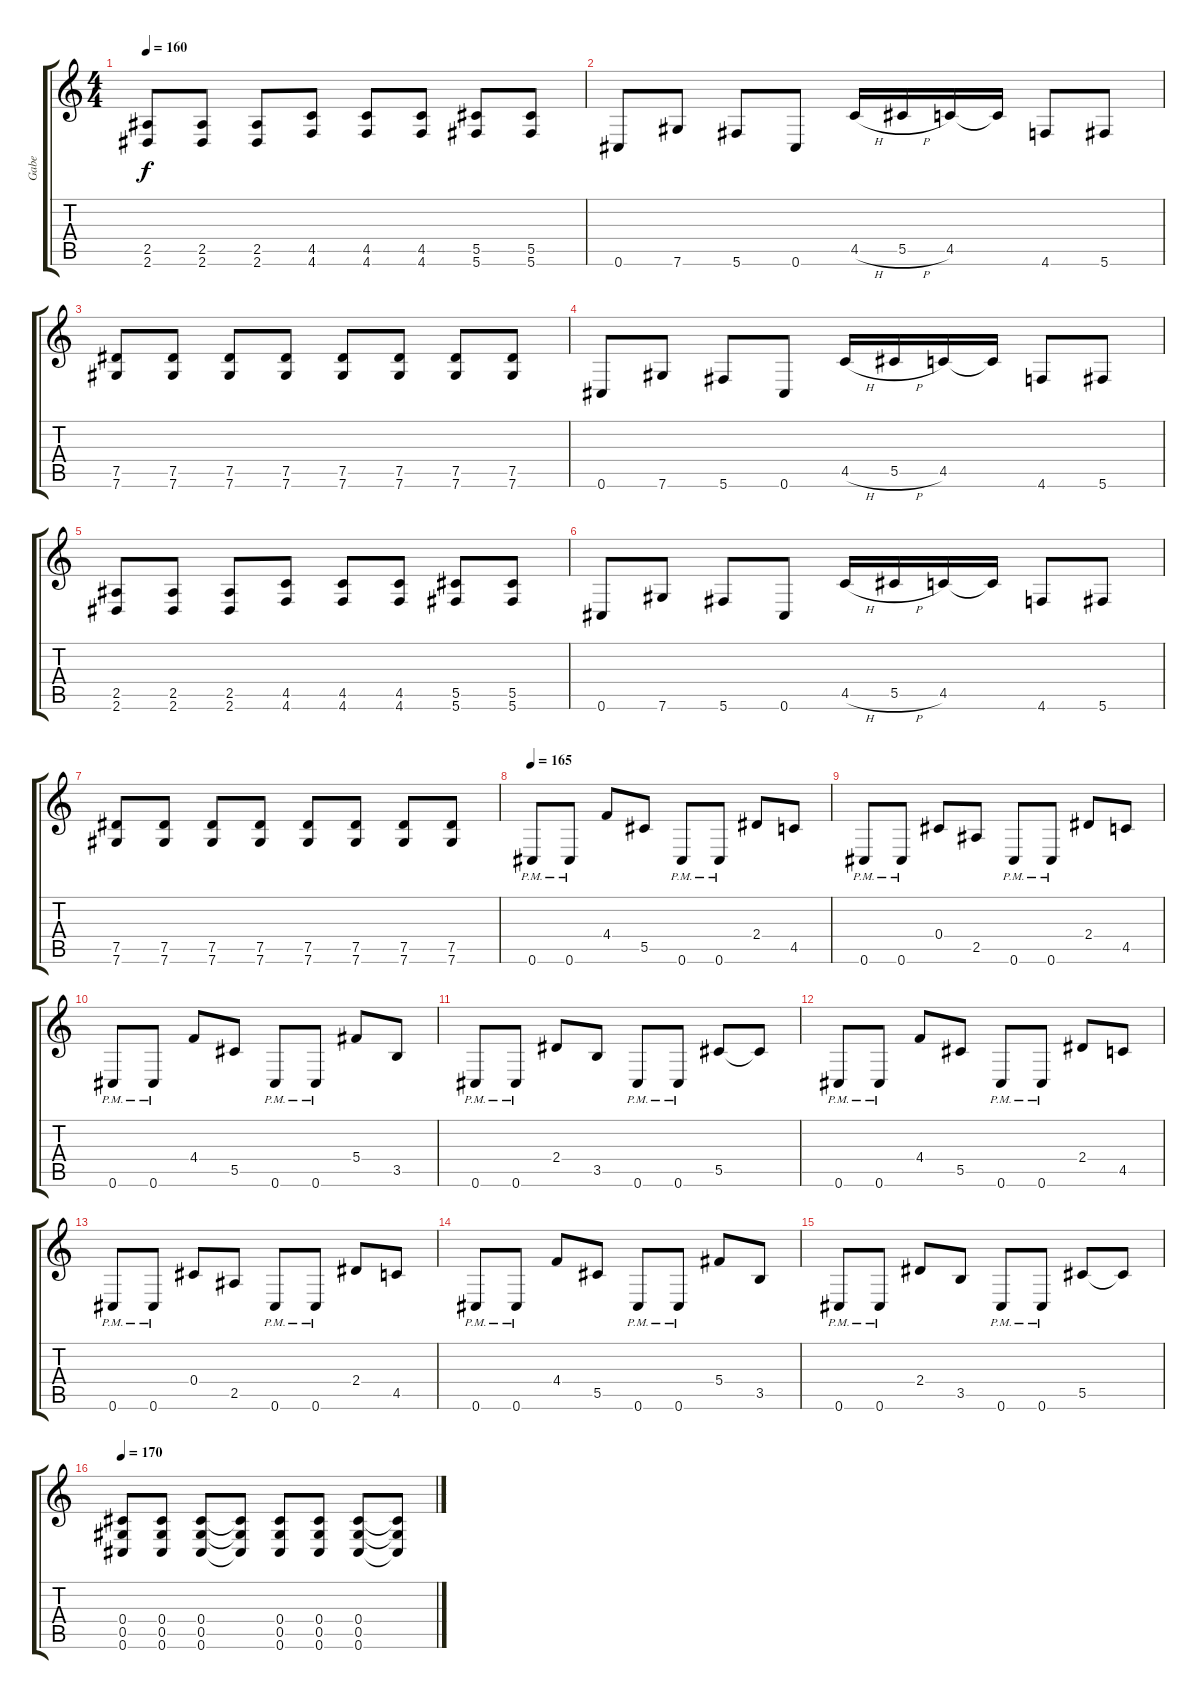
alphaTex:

\track ("Gabe" "Gabe") {instrument distortionguitar}
\staff {score tabs}
\tuning (Eb4 Bb3 Gb3 Db3 Ab2 Db2) {hide}
\ts (4 4)
\tempo 160
\clef g2
\ks c
(2.5 2.6).8{dy f} (2.5 2.6).8 (2.5 2.6).8 (4.5 4.6).8 (4.5 4.6).8 (4.5 4.6).8 (5.5 5.6).8 (5.5 5.6).8 |
0.6.8 7.6.8 5.6.8 0.6.8 4.5{h}.16 5.5{h}.16 4.5.16 4.5{t}.16 4.6.8 5.6.8 |
(7.5 7.6).8 (7.5 7.6).8 (7.5 7.6).8 (7.5 7.6).8 (7.5 7.6).8 (7.5 7.6).8 (7.5 7.6).8 (7.5 7.6).8 |
0.6.8 7.6.8 5.6.8 0.6.8 4.5{h}.16 5.5{h}.16 4.5.16 4.5{t}.16 4.6.8 5.6.8 |
(2.5 2.6).8 (2.5 2.6).8 (2.5 2.6).8 (4.5 4.6).8 (4.5 4.6).8 (4.5 4.6).8 (5.5 5.6).8 (5.5 5.6).8 |
0.6.8 7.6.8 5.6.8 0.6.8 4.5{h}.16 5.5{h}.16 4.5.16 4.5{t}.16 4.6.8 5.6.8 |
(7.5 7.6).8 (7.5 7.6).8 (7.5 7.6).8 (7.5 7.6).8 (7.5 7.6).8 (7.5 7.6).8 (7.5 7.6).8 (7.5 7.6).8 |
\tempo 165
0.6{pm}.8 0.6{pm}.8 4.4.8 5.5.8 0.6{pm}.8 0.6{pm}.8 2.4.8 4.5.8 |
0.6{pm}.8 0.6{pm}.8 0.4.8 2.5.8 0.6{pm}.8 0.6{pm}.8 2.4.8 4.5.8 |
0.6{pm}.8 0.6{pm}.8 4.4.8 5.5.8 0.6{pm}.8 0.6{pm}.8 5.4.8 3.5.8 |
0.6{pm}.8 0.6{pm}.8 2.4.8 3.5.8 0.6{pm}.8 0.6{pm}.8 5.5.8 5.5{t}.8 |
0.6{pm}.8 0.6{pm}.8 4.4.8 5.5.8 0.6{pm}.8 0.6{pm}.8 2.4.8 4.5.8 |
0.6{pm}.8 0.6{pm}.8 0.4.8 2.5.8 0.6{pm}.8 0.6{pm}.8 2.4.8 4.5.8 |
0.6{pm}.8 0.6{pm}.8 4.4.8 5.5.8 0.6{pm}.8 0.6{pm}.8 5.4.8 3.5.8 |
0.6{pm}.8 0.6{pm}.8 2.4.8 3.5.8 0.6{pm}.8 0.6{pm}.8 5.5.8 5.5{t}.8 |
\tempo 170
(0.4 0.5 0.6).8 (0.4 0.5 0.6).8 (0.4 0.5 0.6).8 (0.4{t} 0.5{t} 0.6{t}).8 (0.4 0.5 0.6).8 (0.4 0.5 0.6).8 (0.4 0.5 0.6).8 (0.4{t} 0.5{t} 0.6{t}).8
